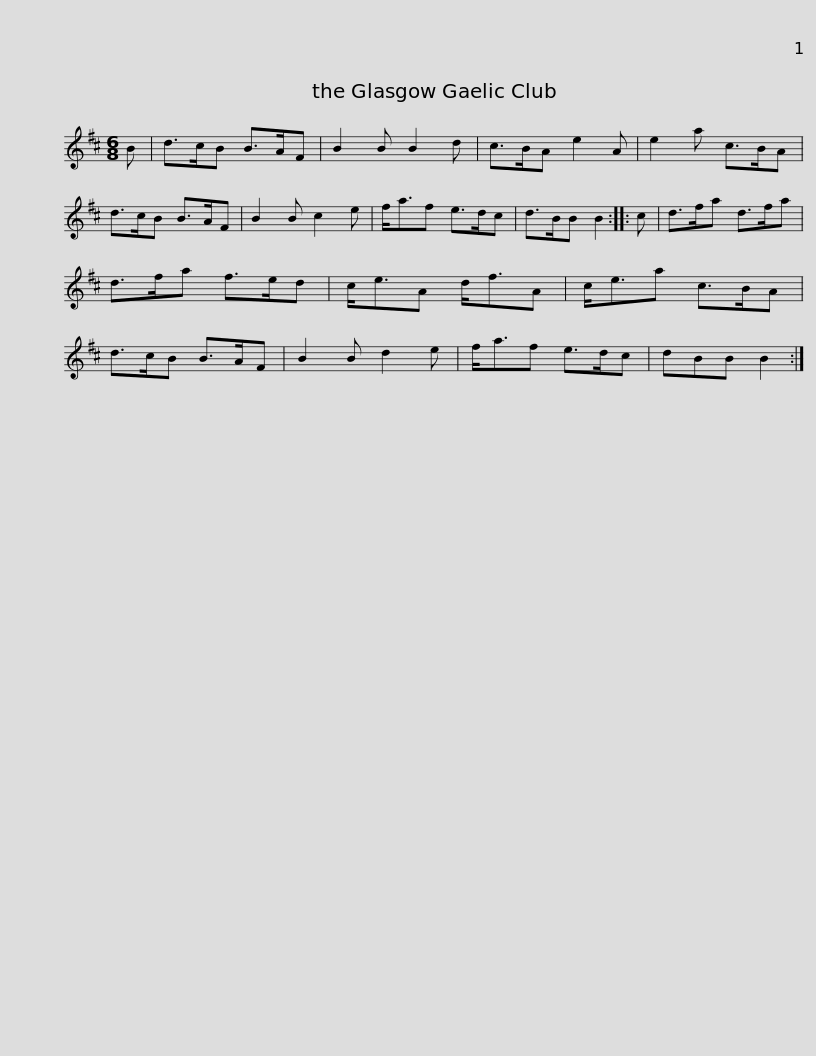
X:1
L:1/8
M:6/8
I:linebreak $
K:Bmin
V:1 treble
V:1
 B | d>cB B>AF | B2 B B2 d | c>BA e2 A | e2 a c>BA | %5
 d>cB B>AF | B2 B c2 e | f<af e>dc |$ d>BB B2 :: c | %10
 d>fa d>fa | d>fa f>ed | c<eA d<fA | c<ea c>BA | d>cB B>AF | %15
 B2 B d2 e |$ f<af e>dc | dBB B2 :| %18
